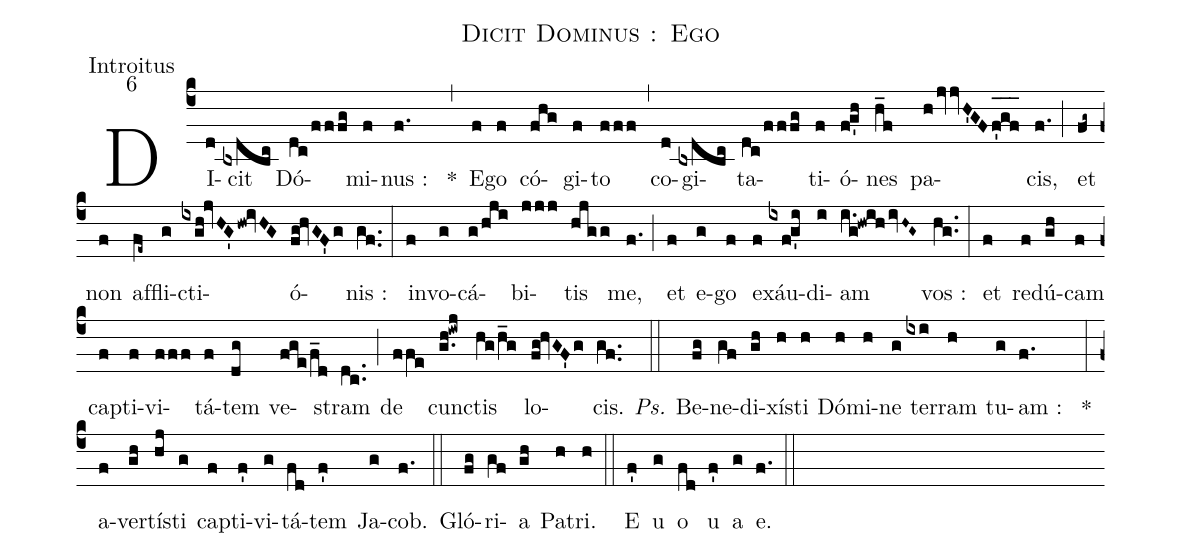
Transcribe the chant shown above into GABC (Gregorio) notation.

name:Dicit Dominus : Ego;
office-part:Introitus;
mode:6;
%%
(c4) DI(d)cit(bxdbc) Dó(dc/fffg)mi(f)nus :(f.) <clear>*(,) E(f)go(f) có(fhg)gi(f)to(fff) (,) co(d)gi(bxdbc)ta(dc/fffg)ti(f)ó(fg'h)nes(h_f) pa(hjvvH'GFf'_[oh:h]g_[oh:h]f_[oh:h])cis,(f.) (;) et(fg~) non(f) af(fe~)fli(g)cti(ixgh!jvHG'hw!ivHG)ó(fg!hvGF'g)nis :(gf..) (:) in(f)vo(g)cá(g/hji)bi(jjj)tis(hjgg) me,(f.) (;) et(f) e(g)go(f) ex(f)áu(ixfg'i)di(i)am(i.g!hwihivH~G~) vos :(hg..) (:) et(f) re(f)dú(gh)cam(f) ca(f)pti(f)vi(fff)tá(f)tem(dg) ve(fge/f_d)stram(dc..) (;) de(ffe) cun(g.h!iwj)ctis(hg/h_g) lo(fg!hvGF'g)cis.(gf..) (::) <i>Ps.</i> Be(fg)ne(gf)di(gh)xí(h)sti(h) Dó(h)mi(h)ne(g) ter(ixi)ram(h) tu(g)am :(f.) <clear>*(:) a(f)ver(gh)tí(hj)sti(g) ca(f)pti(f')vi(g)tá(fd)tem(f') Ja(g)cob.(f.) (::) Gló(fg)ri(gf)a(gh) Pa(h)tri.(h) (::) <eu>E(f') u(g) o(fd) u(f') a(g) e.</eu>(f.) (::)
